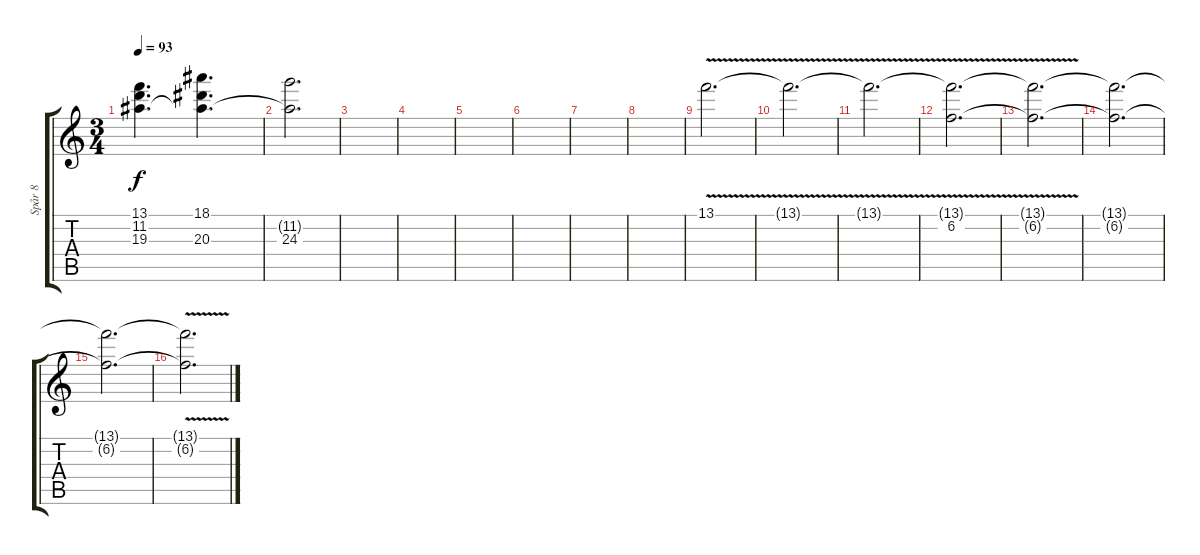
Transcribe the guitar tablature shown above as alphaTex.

\track ("Spår 8" "Spår 8") {instrument overdrivenguitar}
\staff {score tabs}
\tuning (E4 B3 G3 D3 A2 E2) {hide}
\ts (3 4)
\tempo 93
\clef g2
\ks c
(13.1 11.2 19.3).4{d dy f} (18.1 11.2{t} 20.3).4{d} |
(11.2{t} 24.3).2{d} |
|
|
|
|
|
|
13.1{v}.2{d} |
13.1{v t}.2{d} |
13.1{t}.2{d} |
(13.1{t} 6.2{v}).2{d} |
(13.1{t} 6.2{t}).2{d} |
(13.1{t} 6.2{t}).2{d} |
(13.1{t} 6.2{t}).2{d} |
(13.1{v t} 6.2{t}).2{d volume 2}
